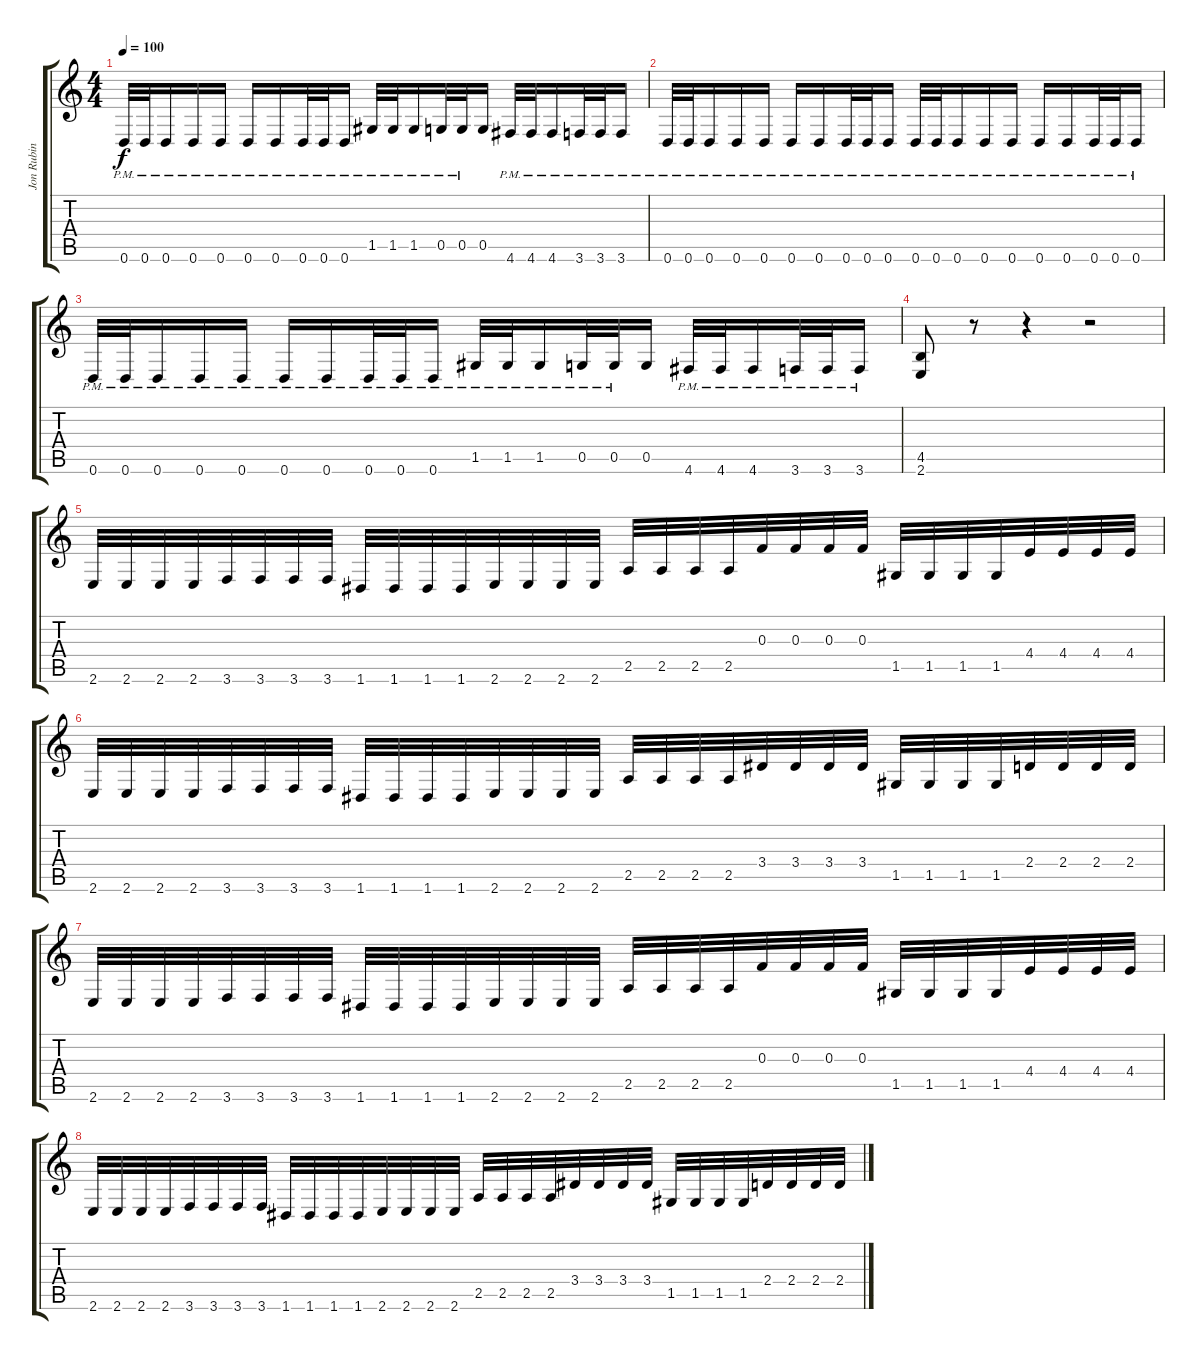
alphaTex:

\track ("Jon Rubin " "Jon Rubin ") {instrument distortionguitar}
\staff {score tabs}
\tuning (D4 A3 F3 C3 G2 D2) {hide}
\ts (4 4)
\tempo 100
\clef g2
\ks c
0.6{pm}.32{dy f} 0.6{pm}.32 0.6{pm}.16 0.6{pm}.16 0.6{pm}.16 0.6{pm}.16 0.6{pm}.16 0.6{pm}.32 0.6{pm}.32 0.6{pm}.16 1.5{pm}.32 1.5{pm}.32 1.5{pm}.16 0.5{pm}.32 0.5{pm}.32 0.5.16 4.6{pm}.32 4.6{pm}.32 4.6{pm}.16 3.6{pm}.32 3.6{pm}.32 3.6{pm}.16 |
0.6{pm}.32 0.6{pm}.32 0.6{pm}.16 0.6{pm}.16 0.6{pm}.16 0.6{pm}.16 0.6{pm}.16 0.6{pm}.32 0.6{pm}.32 0.6{pm}.16 0.6{pm}.32 0.6{pm}.32 0.6{pm}.16 0.6{pm}.16 0.6{pm}.16 0.6{pm}.16 0.6{pm}.16 0.6{pm}.32 0.6{pm}.32 0.6{pm}.16 |
0.6{pm}.32 0.6{pm}.32 0.6{pm}.16 0.6{pm}.16 0.6{pm}.16 0.6{pm}.16 0.6{pm}.16 0.6{pm}.32 0.6{pm}.32 0.6{pm}.16 1.5{pm}.32 1.5{pm}.32 1.5{pm}.16 0.5{pm}.32 0.5{pm}.32 0.5.16 4.6{pm}.32 4.6{pm}.32 4.6{pm}.16 3.6{pm}.32 3.6{pm}.32 3.6{pm}.16 |
\section ("" "")
(4.5 2.6).8 r.8 r.4 r.2 |
2.6.32 2.6.32 2.6.32 2.6.32 3.6.32 3.6.32 3.6.32 3.6.32 1.6.32 1.6.32 1.6.32 1.6.32 2.6.32 2.6.32 2.6.32 2.6.32 2.5.32 2.5.32 2.5.32 2.5.32 0.3.32 0.3.32 0.3.32 0.3.32 1.5.32 1.5.32 1.5.32 1.5.32 4.4.32 4.4.32 4.4.32 4.4.32 |
2.6.32 2.6.32 2.6.32 2.6.32 3.6.32 3.6.32 3.6.32 3.6.32 1.6.32 1.6.32 1.6.32 1.6.32 2.6.32 2.6.32 2.6.32 2.6.32 2.5.32 2.5.32 2.5.32 2.5.32 3.4.32 3.4.32 3.4.32 3.4.32 1.5.32 1.5.32 1.5.32 1.5.32 2.4.32 2.4.32 2.4.32 2.4.32 |
2.6.32 2.6.32 2.6.32 2.6.32 3.6.32 3.6.32 3.6.32 3.6.32 1.6.32 1.6.32 1.6.32 1.6.32 2.6.32 2.6.32 2.6.32 2.6.32 2.5.32 2.5.32 2.5.32 2.5.32 0.3.32 0.3.32 0.3.32 0.3.32 1.5.32 1.5.32 1.5.32 1.5.32 4.4.32 4.4.32 4.4.32 4.4.32 |
2.6.32 2.6.32 2.6.32 2.6.32 3.6.32 3.6.32 3.6.32 3.6.32 1.6.32 1.6.32 1.6.32 1.6.32 2.6.32 2.6.32 2.6.32 2.6.32 2.5.32 2.5.32 2.5.32 2.5.32 3.4.32 3.4.32 3.4.32 3.4.32 1.5.32 1.5.32 1.5.32 1.5.32 2.4.32 2.4.32 2.4.32 2.4.32
